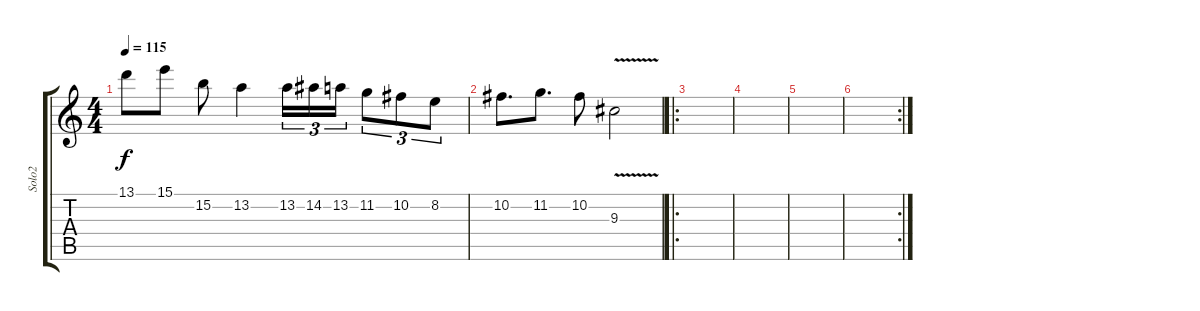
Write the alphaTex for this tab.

\track ("Solo2" "Solo2") {instrument overdrivenguitar}
\staff {score tabs}
\tuning (Db4 Ab3 E3 B2 Gb2 Db2) {hide}
\ts (4 4)
\tempo 115
\clef g2
\ks c
13.1.8{dy f} 15.1.8 15.2.8 13.2.4 13.2.16{tu (3 2)} 14.2.16{tu (3 2)} 13.2.16{tu (3 2)} 11.2.8{tu (3 2)} 10.2.8{tu (3 2)} 8.2.8{tu (3 2)} |
10.2.8{d} 11.2.8{d} 10.2.8 9.3{v}.2 |
\ro
|
|
|
\rc 2
